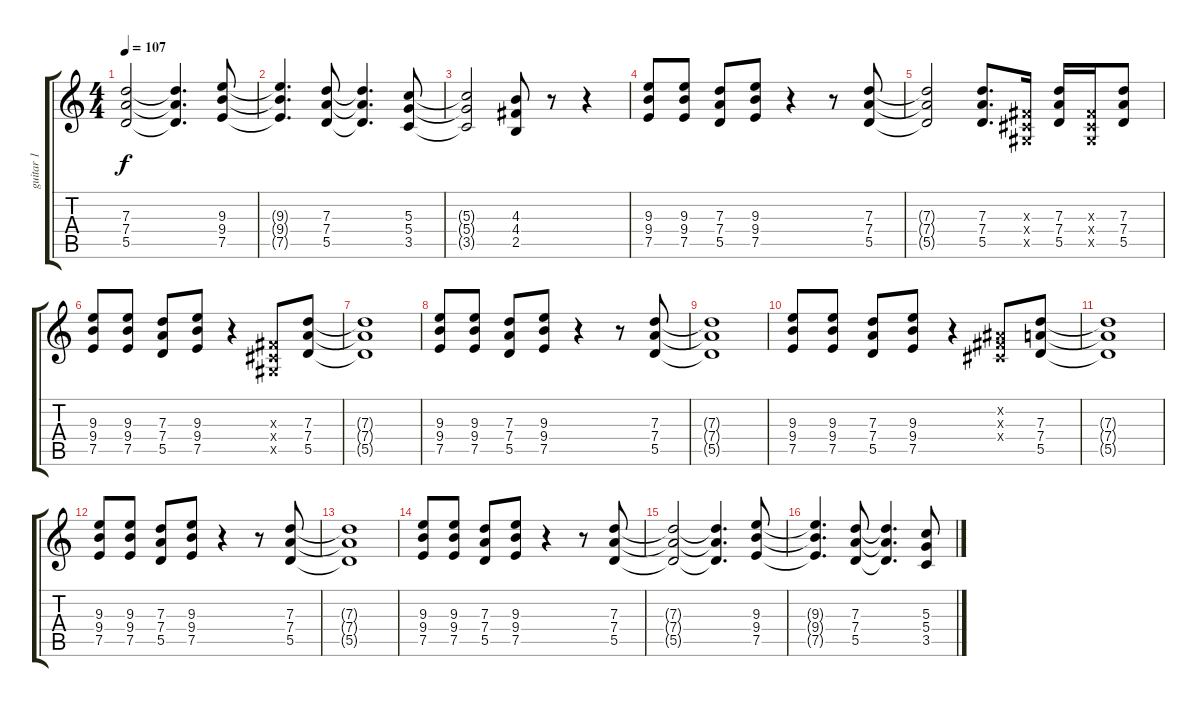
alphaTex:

\track ("guitar 1" "guitar 1") {instrument overdrivenguitar}
\staff {score tabs}
\tuning (E4 B3 G3 D3 A2 E2) {hide}
\ts (4 4)
\tempo 107
\clef g2
\ks c
(7.3{t} 7.4{t} 5.5{t}).2{dy f} (7.3{t} 7.4{t} 5.5{t}).4{d} (9.3 9.4 7.5).8 |
(9.3{t} 9.4{t} 7.5{t}).4{d} (7.3 7.4 5.5).8 (7.3{t} 7.4{t} 5.5{t}).4{d} (5.3 5.4 3.5).8 |
(5.3{t} 5.4{t} 3.5{t}).2 (4.3 4.4 2.5).8 r.8 r.4 |
(9.3 9.4 7.5).8 (9.3 9.4 7.5).8 (7.3 7.4 5.5).8 (9.3 9.4 7.5).8 r.4 r.8 (7.3 7.4 5.5).8 |
(7.3{t} 7.4{t} 5.5{t}).2 (7.3 7.4 5.5).8{d} (-1.3{x} -1.4{x} -1.5{x}).16 (7.3 7.4 5.5).16 (-1.3{x} -1.4{x} -1.5{x}).16 (7.3 7.4 5.5).8 |
(9.3 9.4 7.5).8 (9.3 9.4 7.5).8 (7.3 7.4 5.5).8 (9.3 9.4 7.5).8 r.4 (-1.3{x} -1.4{x} -1.5{x}).8 (7.3 7.4 5.5).8 |
(7.3{t} 7.4{t} 5.5{t}).1 |
(9.3 9.4 7.5).8 (9.3 9.4 7.5).8 (7.3 7.4 5.5).8 (9.3 9.4 7.5).8 r.4 r.8 (7.3 7.4 5.5).8 |
(7.3{t} 7.4{t} 5.5{t}).1 |
(9.3 9.4 7.5).8 (9.3 9.4 7.5).8 (7.3 7.4 5.5).8 (9.3 9.4 7.5).8 r.4 (-1.2{x} -1.3{x} -1.4{x}).8 (7.3 7.4 5.5).8 |
(7.3{t} 7.4{t} 5.5{t}).1 |
(9.3 9.4 7.5).8 (9.3 9.4 7.5).8 (7.3 7.4 5.5).8 (9.3 9.4 7.5).8 r.4 r.8 (7.3 7.4 5.5).8 |
(7.3{t} 7.4{t} 5.5{t}).1 |
(9.3 9.4 7.5).8 (9.3 9.4 7.5).8 (7.3 7.4 5.5).8 (9.3 9.4 7.5).8 r.4 r.8 (7.3 7.4 5.5).8 |
(7.3{t} 7.4{t} 5.5{t}).2 (7.3{t} 7.4{t} 5.5{t}).4{d} (9.3 9.4 7.5).8 |
(9.3{t} 9.4{t} 7.5{t}).4{d} (7.3 7.4 5.5).8 (7.3{t} 7.4{t} 5.5{t}).4{d} (5.3 5.4 3.5).8
